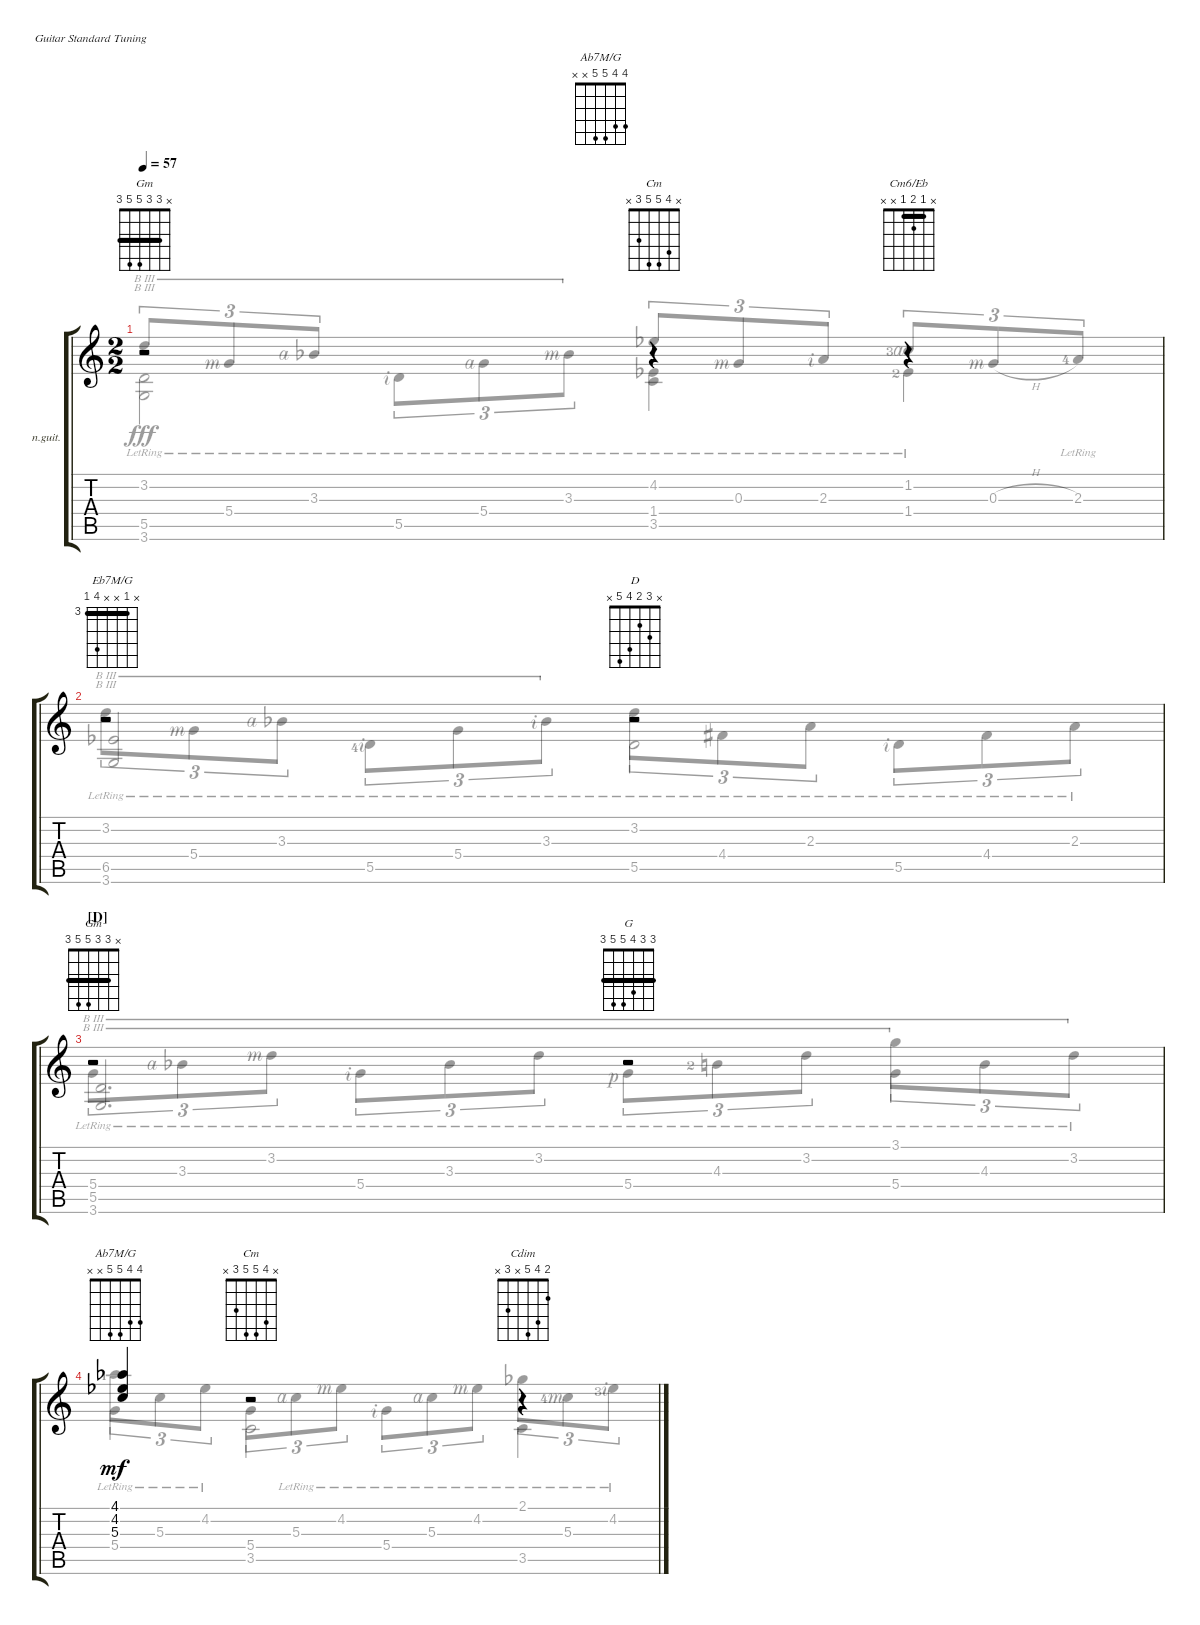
\bracketExtendMode groupsimilarinstruments
\firstSystemTrackNameOrientation horizontal
\otherSystemsTrackNameOrientation horizontal
\extendBarLines
\chordDiagramsInScore
\track ("Track 1" "n.guit.") {instrument acousticguitarnylon}
\staff {score tabs}
\tuning (E4 B3 G3 D3 A2 E2)
\chord ("Gm" x 3 3 5 5 3) {showdiagram false showfingering false barre (3 3)}
\chord ("Cm" x 4 0 1 3 x) {showdiagram false showfingering false}
\chord ("Cm6/Eb" x 1 2 1 x x) {showdiagram false showfingering false barre 1}
\chord ("Eb7M/G" x 3 x x 6 3) {firstfret 3 showdiagram false showfingering false barre 3}
\chord ("D" x 3 2 4 5 x) {showdiagram false showfingering false}
\chord ("G" 3 3 4 5 5 3) {showdiagram false showfingering false barre (3 3)}
\chord ("Ab7M/G" 4 4 5 5 x x)
\chord ("Cm" x 4 5 5 3 x) {showdiagram false showfingering false}
\chord ("Cdim" 2 4 5 x 3 x) {showdiagram false showfingering false}
\voice
\ts (2 2)
\tempo 57
\clef g2
\ks c
r.2{ch "Gm" dy mf beam Up} r.4{ch "Cm" beam Up} r.4{ch "Cm6/Eb" beam Up} |
r.2{ch "Eb7M/G" beam Up} r.2{ch "D" beam Up} |
\section ("D" "")
r.2{ch "Gm" beam Up} r.2{ch "G" beam Up} |
(5.3 4.2{acc b} 4.1{acc b}).4{ch "Ab7M/G" beam Up} r.2{ch "Cm" beam Up} r.4{ch "Cdim" beam Up}
\voice
\clef g2
\ottava regular
\simile none
\ks c
3.2{lr}.8{tu (3 2) dy fff barre (3 full) beam Up} 5.4{lr rf 3}.8{tu (3 2) barre (3 full) beam Up} 3.3{lr rf 4 acc b}.8{tu (3 2) barre (3 full) beam Up} 5.5{lr rf 2}.8{tu (3 2) barre (3 full) beam Down} 5.4{lr rf 4}.8{tu (3 2) barre (3 full) beam Down} 3.3{lr rf 3 acc b}.8{tu (3 2) barre (3 full) beam Down} 4.2{lr acc b}.8{tu (3 2) beam Up} 0.3{lr rf 3}.8{tu (3 2) beam Up} 2.3{lr rf 2}.8{tu (3 2) beam Up} 1.2{lr lf 4 rf 4}.8{tu (3 2) beam Up} 0.3{h rf 3}.8{tu (3 2) beam Up} 2.3{lr lf 5}.8{tu (3 2) beam Up} |
3.2{lr}.8{tu (3 2) barre (3 full) beam Down} 5.4{lr rf 3}.8{tu (3 2) barre (3 full) beam Down} 3.3{lr rf 4 acc b}.8{tu (3 2) barre (3 full) beam Down} 5.5{lr lf 5 rf 2}.8{tu (3 2) barre (3 full) beam Down} 5.4{lr}.8{tu (3 2) barre (3 full) beam Down} 3.3{lr rf 2 acc b}.8{tu (3 2) barre (3 full) beam Down} 3.2{lr}.8{tu (3 2) beam Down} 4.4{lr acc #}.8{tu (3 2) beam Down} 2.3{lr}.8{tu (3 2) beam Down} 5.5{lr rf 2}.8{tu (3 2) beam Down} 4.4{lr acc #}.8{tu (3 2) beam Down} 2.3{lr}.8{tu (3 2) beam Down} |
5.4{lr}.8{tu (3 2) barre (3 full) beam Down} 3.3{lr rf 4 acc b}.8{tu (3 2) barre (3 full) beam Down} 3.2{lr rf 3}.8{tu (3 2) barre (3 full) beam Down} 5.4{lr rf 2}.8{tu (3 2) barre (3 full) beam Down} 3.3{lr acc b}.8{tu (3 2) barre (3 full) beam Down} 3.2{lr}.8{tu (3 2) barre (3 full) beam Down} 5.4{lr rf 1}.8{tu (3 2) barre (3 full) beam Down} 4.3{lr lf 3}.8{tu (3 2) barre (3 full) beam Down} 3.2{lr}.8{tu (3 2) barre (3 full) beam Down} 3.1{lr}.8{tu (3 2) barre (3 full) beam Down} 4.3{lr}.8{tu (3 2) barre (3 full) beam Down} 3.2{lr}.8{tu (3 2) barre (3 full) beam Down} |
4.1{lr lf 2 acc b}.8{tu (3 2) beam Down} 5.3{lr}.8{tu (3 2) beam Down} 4.2{lr acc b}.8{tu (3 2) beam Down} 5.4.8{tu (3 2) beam Down} 5.3{lr rf 4}.8{tu (3 2) beam Down} 4.2{lr rf 3 acc b}.8{tu (3 2) beam Down} 5.4{lr rf 2}.8{tu (3 2) beam Down} 5.3{lr rf 4}.8{tu (3 2) beam Down} 4.2{lr rf 3 acc b}.8{tu (3 2) beam Down} 2.1{lr acc b}.8{tu (3 2) beam Down} 5.3{lr lf 5 rf 3}.8{tu (3 2) beam Down} 4.2{lr lf 4 rf 2 acc b}.8{tu (3 2) beam Down}
\voice
\clef g2
\ottava regular
\simile none
\ks c
(3.6 5.5).2{dy fff barre (3 full) beam Down} (1.4{acc b} 3.5).4{beam Down} 1.4{lf 3 acc b}.4{beam Down} |
(3.6 6.5{acc b}).2{barre (3 full) beam Up} 5.5.2{beam Down} |
(5.5 3.6).2{d barre (3 full) beam Up} 5.4.4{barre (3 full) beam Down} |
5.4.4{beam Down} 3.5.2{beam Down} 3.5.4{beam Down}
